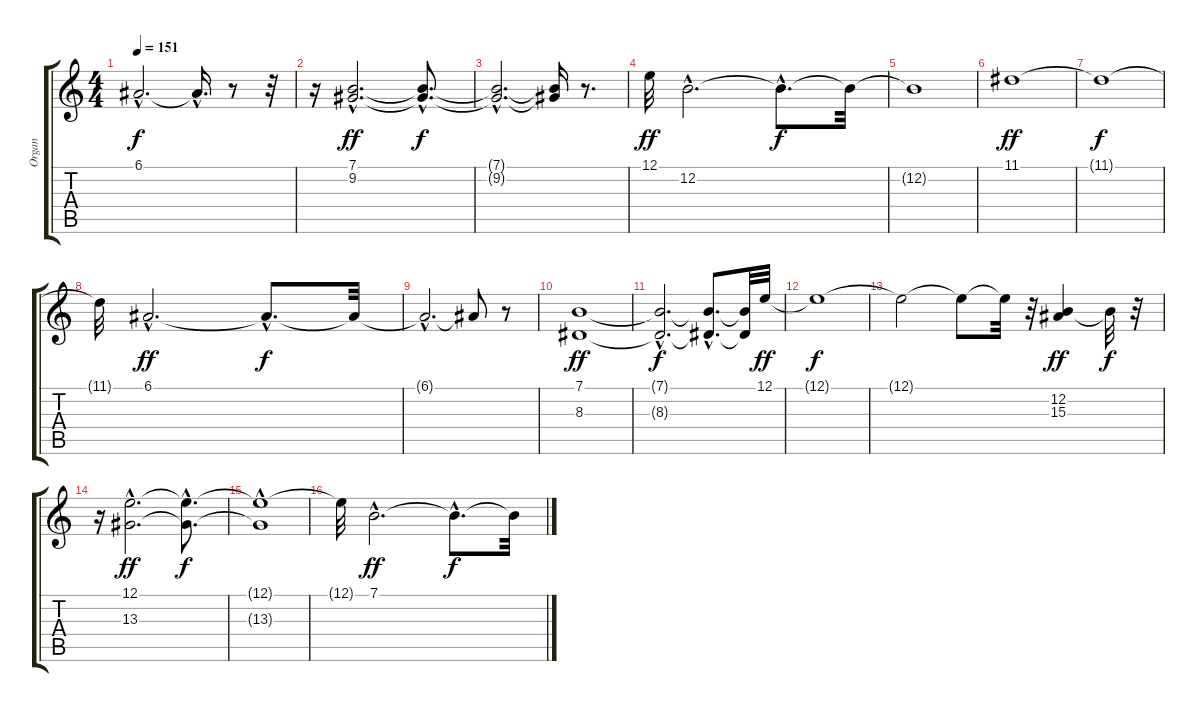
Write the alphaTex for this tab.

\track ("Organ" "Organ") {instrument percussiveorgan}
\staff {score tabs}
\tuning (E4 B3 G3 D3 A2 E2) {hide}
\ts (4 4)
\tempo 151
\clef g2
\ks c
6.1{hac t}.2{d dy f} 6.1{hac t}.16{d} r.8 r.32 |
r.16 (7.1{hac} 9.2{hac}).2{d dy ff} (7.1{hac t} 9.2{hac t}).8{d dy f} |
(7.1{hac t} 9.2{hac t}).2{d} (7.1{t} 9.2{t}).16 r.8{d} |
12.1.32{dy ff} 12.2{hac}.2{d} 12.2{hac t}.8{d dy f} 12.2{t}.32 |
12.2{t}.1 |
11.1.1{dy ff} |
11.1{t}.1{dy f} |
11.1{t}.32 6.1{hac}.2{d dy ff} 6.1{hac t}.8{d dy f} 6.1{t}.32 |
6.1{hac t}.2{d} 6.1{t}.8 r.8 |
(7.1 8.3).1{dy ff} |
(7.1{hac t} 8.3{hac t}).2{d dy f} (7.1{hac t} 8.3{hac t}).8{d} (7.1{t} 8.3{t}).32 12.1.32{dy ff} |
12.1{t}.1{dy f} |
12.1{t}.2 12.1{t}.8 12.1{t}.32 r.32 (12.2 15.3).4{dy ff} 12.2{t}.32{dy f} r.32 |
r.16 (12.1{hac} 13.3{hac}).2{d dy ff} (12.1{hac t} 13.3{hac t}).8{d dy f} |
(12.1{t} 13.3{hac t}).1 |
12.1{t}.32 7.1{hac}.2{d dy ff} 7.1{hac t}.8{d dy f} 7.1{t}.32
